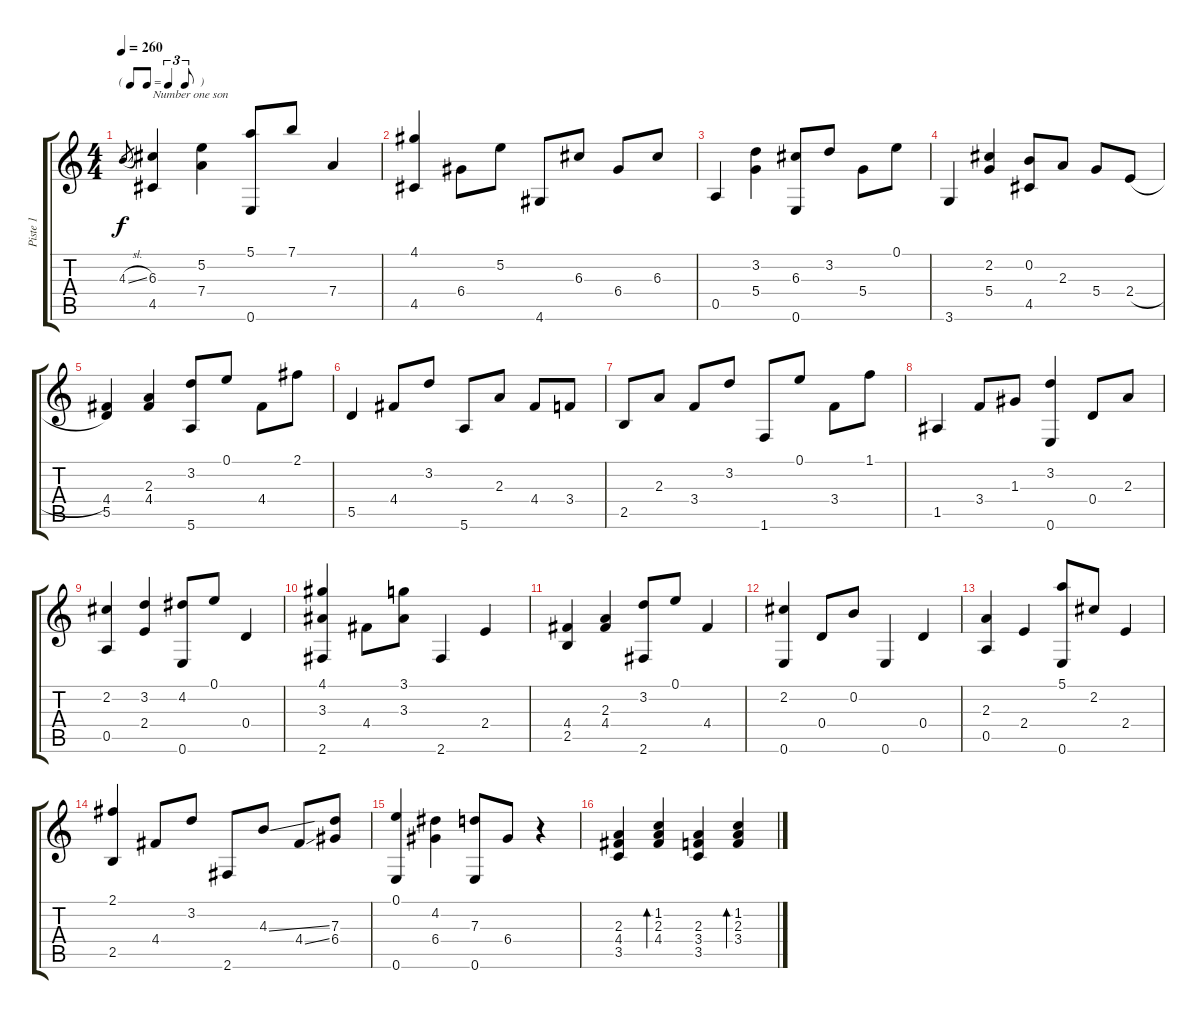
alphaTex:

\track ("Piste 1" "Piste 1") {instrument acousticguitarsteel}
\staff {score tabs}
\tuning (E4 B3 G3 D3 A2 E2) {hide}
\ts (4 4)
\tf triplet8th
\tempo 260
\clef g2
\ks c
4.3{sl}.8{gr dy f instrument acousticguitarsteel} (6.3 4.5).4{txt "Number one son"} (5.2 7.4).4 (5.1 0.6).8 7.1.8 7.4.4 |
(4.1 4.5).4 6.4.8 5.2.8 4.6.8 6.3.8 6.4.8 6.3.8 |
0.5.4 (3.2 5.4).4 (6.3 0.6).8 3.2.8 5.4.8 0.1.8 |
3.6.4 (2.2 5.4).4 (0.2 4.5).8 2.3.8 5.4.8 2.4{h}.8 |
(4.4 5.5).4 (2.3 4.4).4 (3.2 5.6).8 0.1.8 4.4.8 2.1.8 |
5.5.4 4.4.8 3.2.8 5.6.8 2.3.8 4.4.8 3.4.8 |
2.5.8 2.3.8 3.4.8 3.2.8 1.6.8 0.1.8 3.4.8 1.1.8 |
1.5.4 3.4.8 1.3.8 (3.2 0.6).4 0.4.8 2.3.8 |
(2.2 0.5).4 (3.2 2.4).4 (4.2 0.6).8 0.1.8 0.4.4 |
(4.1 3.3 2.6).4 4.4.8 (3.1 3.3).8 2.6.4 2.4.4 |
(4.4 2.5).4 (2.3 4.4).4 (3.2 2.6).8 0.1.8 4.4.4 |
(2.2 0.6).4 0.4.8 0.2.8 0.6.4 0.4.4 |
(2.3 0.5).4 2.4.4 (5.1 0.6).8 2.2.8 2.4.4 |
(2.1 2.5).4 4.4.8 3.2.8 2.6.8 4.3{ss}.8 4.4{ss}.8 (7.3 6.4).8 |
(0.1 0.6).4 (4.2 6.4).4 (7.3 0.6).8 6.4.8 r.4 |
(2.3 4.4 3.5).4 (1.2 2.3 4.4).4{bd 480} (2.3 3.4 3.5).4 (1.2 2.3 3.4).4{bd 480}
